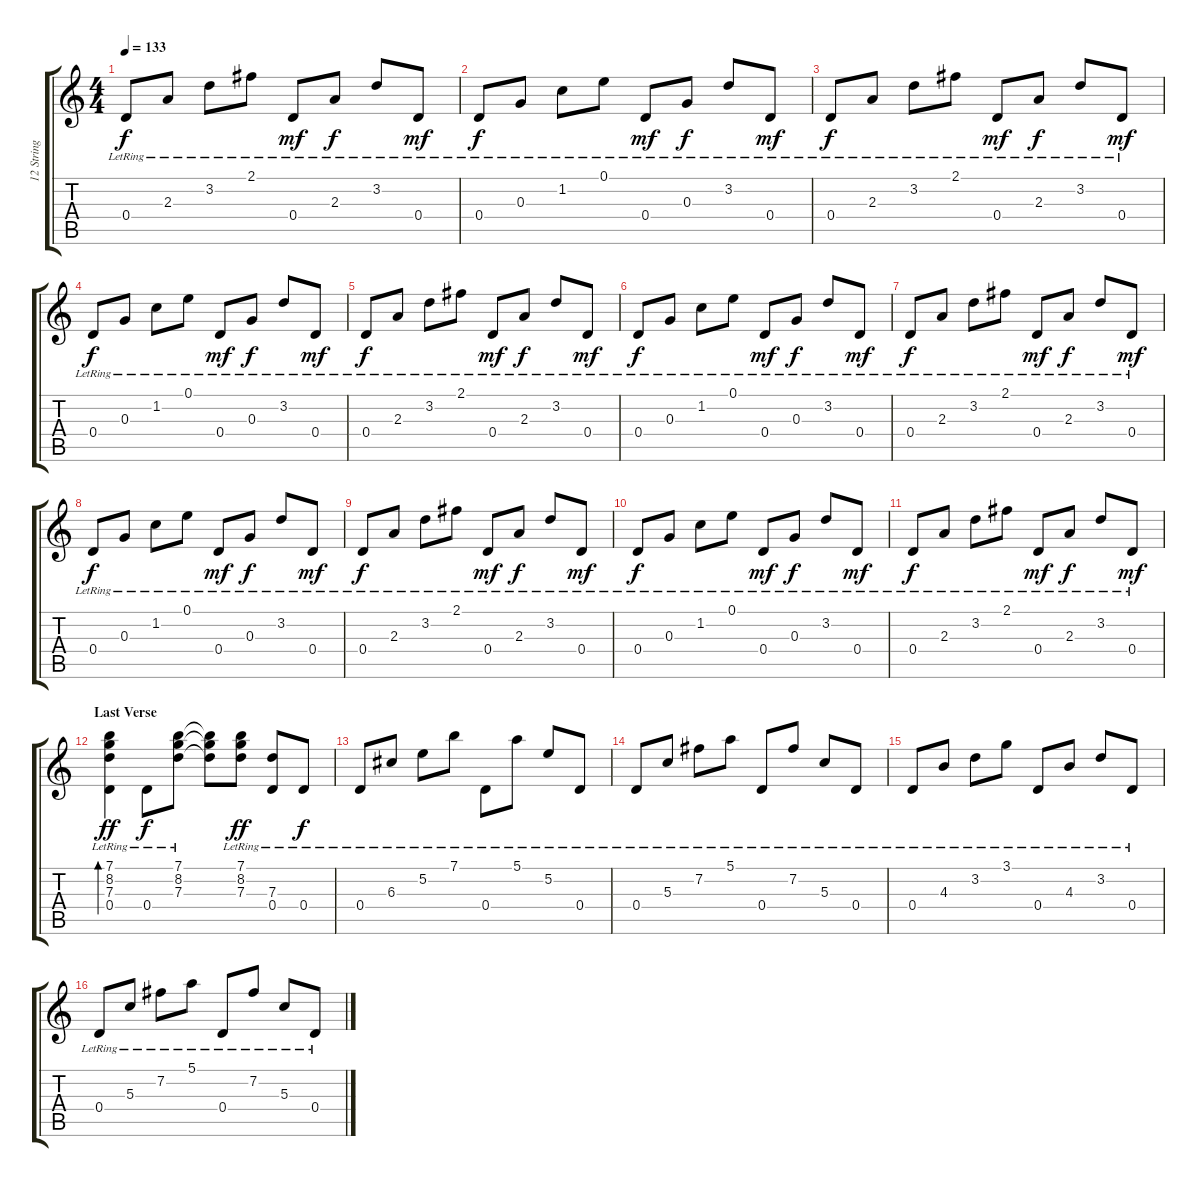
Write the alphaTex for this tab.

\track ("12 String Guitar" "12 String ") {instrument acousticguitarsteel}
\staff {score tabs}
\tuning (E4 B3 G3 D3 A2 E2) {hide}
\ts (4 4)
\tempo 133
\clef g2
\ks c
0.4{lr}.8{dy f} 2.3{lr}.8 3.2{lr}.8 2.1{lr}.8 0.4{lr}.8{dy mf} 2.3{lr}.8{dy f} 3.2{lr}.8 0.4{lr}.8{dy mf} |
0.4{lr}.8{dy f} 0.3{lr}.8 1.2{lr}.8 0.1{lr}.8 0.4{lr}.8{dy mf} 0.3{lr}.8{dy f} 3.2{lr}.8 0.4{lr}.8{dy mf} |
0.4{lr}.8{dy f} 2.3{lr}.8 3.2{lr}.8 2.1{lr}.8 0.4{lr}.8{dy mf} 2.3{lr}.8{dy f} 3.2{lr}.8 0.4{lr}.8{dy mf} |
0.4{lr}.8{dy f} 0.3{lr}.8 1.2{lr}.8 0.1{lr}.8 0.4{lr}.8{dy mf} 0.3{lr}.8{dy f} 3.2{lr}.8 0.4{lr}.8{dy mf} |
0.4{lr}.8{dy f} 2.3{lr}.8 3.2{lr}.8 2.1{lr}.8 0.4{lr}.8{dy mf} 2.3{lr}.8{dy f} 3.2{lr}.8 0.4{lr}.8{dy mf} |
0.4{lr}.8{dy f} 0.3{lr}.8 1.2{lr}.8 0.1{lr}.8 0.4{lr}.8{dy mf} 0.3{lr}.8{dy f} 3.2{lr}.8 0.4{lr}.8{dy mf} |
0.4{lr}.8{dy f} 2.3{lr}.8 3.2{lr}.8 2.1{lr}.8 0.4{lr}.8{dy mf} 2.3{lr}.8{dy f} 3.2{lr}.8 0.4{lr}.8{dy mf} |
0.4{lr}.8{dy f} 0.3{lr}.8 1.2{lr}.8 0.1{lr}.8 0.4{lr}.8{dy mf} 0.3{lr}.8{dy f} 3.2{lr}.8 0.4{lr}.8{dy mf} |
0.4{lr}.8{dy f} 2.3{lr}.8 3.2{lr}.8 2.1{lr}.8 0.4{lr}.8{dy mf} 2.3{lr}.8{dy f} 3.2{lr}.8 0.4{lr}.8{dy mf} |
0.4{lr}.8{dy f} 0.3{lr}.8 1.2{lr}.8 0.1{lr}.8 0.4{lr}.8{dy mf} 0.3{lr}.8{dy f} 3.2{lr}.8 0.4{lr}.8{dy mf} |
0.4{lr}.8{dy f} 2.3{lr}.8 3.2{lr}.8 2.1{lr}.8 0.4{lr}.8{dy mf} 2.3{lr}.8{dy f} 3.2{lr}.8 0.4{lr}.8{dy mf} |
\section ("" "Last Verse")
(7.1{lr} 8.2{lr} 7.3{lr} 0.4{lr}).4{bd 240 dy ff} 0.4{lr}.8{dy f} (7.1 8.2 7.3{lr}).8 (7.1{t} 8.2{t} 7.3{t}).8 (7.1{lr} 8.2{lr} 7.3{lr}).8{dy ff} (7.3{lr} 0.4).8 0.4{lr}.8{dy f} |
0.4{lr}.8 6.3{lr}.8 5.2{lr}.8 7.1{lr}.8 0.4{lr}.8 5.1{lr}.8 5.2{lr}.8 0.4{lr}.8 |
0.4{lr}.8 5.3{lr}.8 7.2{lr}.8 5.1{lr}.8 0.4{lr}.8 7.2{lr}.8 5.3{lr}.8 0.4{lr}.8 |
0.4{lr}.8 4.3{lr}.8 3.2{lr}.8 3.1{lr}.8 0.4{lr}.8 4.3{lr}.8 3.2{lr}.8 0.4{lr}.8 |
0.4{lr}.8 5.3{lr}.8 7.2{lr}.8 5.1{lr}.8 0.4{lr}.8 7.2{lr}.8 5.3{lr}.8 0.4{lr}.8
